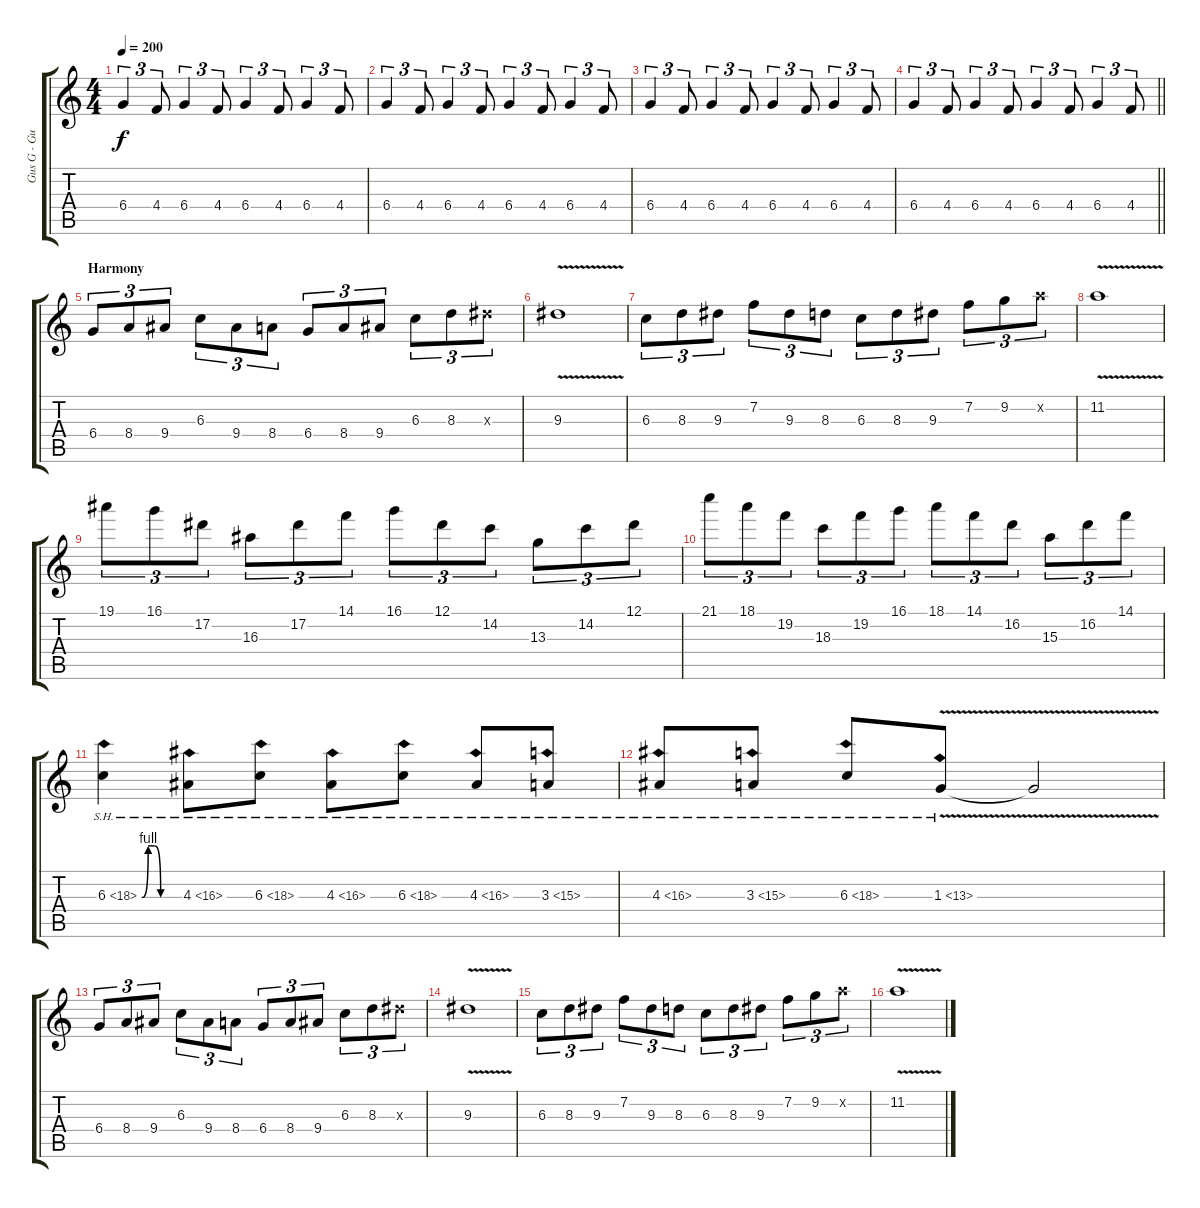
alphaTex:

\track ("Gus G - Guitars" "Gus G - Gu") {instrument distortionguitar}
\staff {score tabs}
\tuning (Eb4 Bb3 Gb3 Db3 Ab2 Eb2) {hide}
\ts (4 4)
\tempo 200
\clef g2
\ks c
6.4.4{tu (3 2) dy f} 4.4.8{tu (3 2)} 6.4.4{tu (3 2)} 4.4.8{tu (3 2)} 6.4.4{tu (3 2)} 4.4.8{tu (3 2)} 6.4.4{tu (3 2)} 4.4.8{tu (3 2)} |
6.4.4{tu (3 2)} 4.4.8{tu (3 2)} 6.4.4{tu (3 2)} 4.4.8{tu (3 2)} 6.4.4{tu (3 2)} 4.4.8{tu (3 2)} 6.4.4{tu (3 2)} 4.4.8{tu (3 2)} |
6.4.4{tu (3 2)} 4.4.8{tu (3 2)} 6.4.4{tu (3 2)} 4.4.8{tu (3 2)} 6.4.4{tu (3 2)} 4.4.8{tu (3 2)} 6.4.4{tu (3 2)} 4.4.8{tu (3 2)} |
\barLineRight lightlight
6.4.4{tu (3 2)} 4.4.8{tu (3 2)} 6.4.4{tu (3 2)} 4.4.8{tu (3 2)} 6.4.4{tu (3 2)} 4.4.8{tu (3 2)} 6.4.4{tu (3 2)} 4.4.8{tu (3 2)} |
\section ("" "Harmony")
6.4.8{tu (3 2)} 8.4.8{tu (3 2)} 9.4.8{tu (3 2)} 6.3.8{tu (3 2)} 9.4.8{tu (3 2)} 8.4.8{tu (3 2)} 6.4.8{tu (3 2)} 8.4.8{tu (3 2)} 9.4.8{tu (3 2)} 6.3.8{tu (3 2)} 8.3.8{tu (3 2)} 9.3{x}.8{tu (3 2)} |
9.3{v}.1 |
6.3.8{tu (3 2)} 8.3.8{tu (3 2)} 9.3.8{tu (3 2)} 7.2.8{tu (3 2)} 9.3.8{tu (3 2)} 8.3.8{tu (3 2)} 6.3.8{tu (3 2)} 8.3.8{tu (3 2)} 9.3.8{tu (3 2)} 7.2.8{tu (3 2)} 9.2.8{tu (3 2)} 11.2{x}.8{tu (3 2)} |
11.2{v}.1 |
19.1.8{tu (3 2)} 16.1.8{tu (3 2)} 17.2.8{tu (3 2)} 16.3.8{tu (3 2)} 17.2.8{tu (3 2)} 14.1.8{tu (3 2)} 16.1.8{tu (3 2)} 12.1.8{tu (3 2)} 14.2.8{tu (3 2)} 13.3.8{tu (3 2)} 14.2.8{tu (3 2)} 12.1.8{tu (3 2)} |
21.1.8{tu (3 2)} 18.1.8{tu (3 2)} 19.2.8{tu (3 2)} 18.3.8{tu (3 2)} 19.2.8{tu (3 2)} 16.1.8{tu (3 2)} 18.1.8{tu (3 2)} 14.1.8{tu (3 2)} 16.2.8{tu (3 2)} 15.3.8{tu (3 2)} 16.2.8{tu (3 2)} 14.1.8{tu (3 2)} |
6.3{be (custom 0 0 10 4 20 4 30 0 60 0) sh 12}.4 4.3{sh 12}.8 6.3{sh 12}.8 4.3{sh 12}.8 6.3{sh 12}.8 4.3{sh 12}.8 3.3{sh 12}.8 |
4.3{sh 12}.8 3.3{sh 12}.8 6.3{sh 12}.8 1.3{sh 12 v}.8 1.3{t}.2 |
6.4.8{tu (3 2)} 8.4.8{tu (3 2)} 9.4.8{tu (3 2)} 6.3.8{tu (3 2)} 9.4.8{tu (3 2)} 8.4.8{tu (3 2)} 6.4.8{tu (3 2)} 8.4.8{tu (3 2)} 9.4.8{tu (3 2)} 6.3.8{tu (3 2)} 8.3.8{tu (3 2)} 9.3{x}.8{tu (3 2)} |
9.3{v}.1 |
6.3.8{tu (3 2)} 8.3.8{tu (3 2)} 9.3.8{tu (3 2)} 7.2.8{tu (3 2)} 9.3.8{tu (3 2)} 8.3.8{tu (3 2)} 6.3.8{tu (3 2)} 8.3.8{tu (3 2)} 9.3.8{tu (3 2)} 7.2.8{tu (3 2)} 9.2.8{tu (3 2)} 11.2{x}.8{tu (3 2)} |
11.2{v}.1
